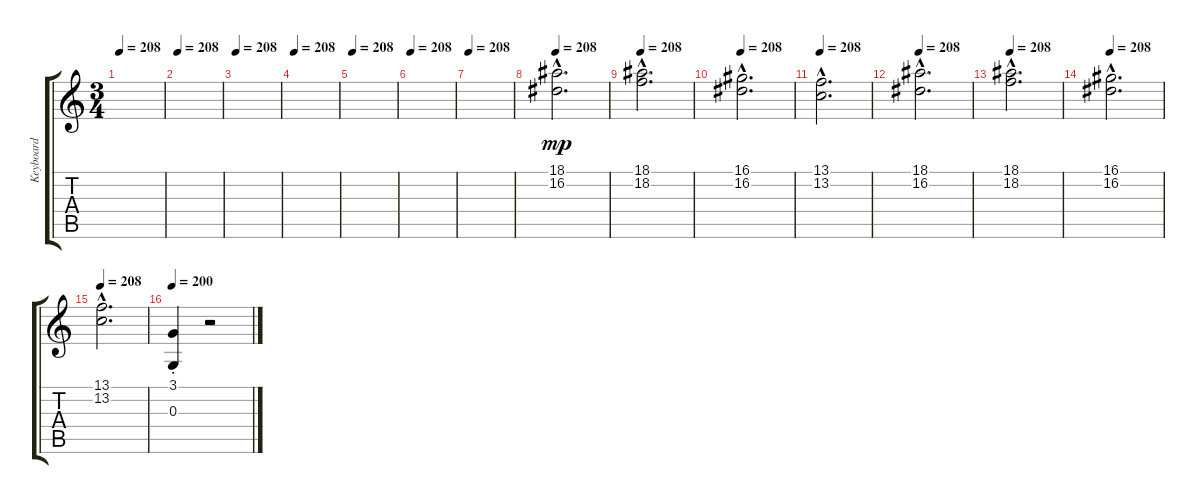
\track ("Keyboard" "Keyboard") {instrument stringensemble1}
\staff {score tabs}
\tuning (E4 B3 G3 D3 A2 D2) {hide}
\ts (3 4)
\tempo 208
\clef g2
\ks c
|
\tempo 208
|
\tempo 208
|
\tempo 208
|
\tempo 208
|
\tempo 208
|
\tempo 208
|
\tempo 208
(18.1{hac} 16.2{hac}).2{d dy mp balance 3 instrument acousticgrandpiano} |
\tempo 208
(18.1{hac} 18.2{hac}).2{d} |
\tempo 208
(16.1{hac} 16.2{hac}).2{d} |
\tempo 208
(13.1{hac} 13.2{hac}).2{d} |
\tempo 208
(18.1{hac} 16.2{hac}).2{d instrument acousticgrandpiano} |
\tempo 208
(18.1{hac} 18.2{hac}).2{d} |
\tempo 208
(16.1{hac} 16.2{hac}).2{d} |
\tempo 208
(13.1{hac} 13.2{hac}).2{d} |
\tempo 208
\tempo 200
(3.1{st} 0.3{st}).4{volume 11 balance 12 instrument stringensemble1} r.2
